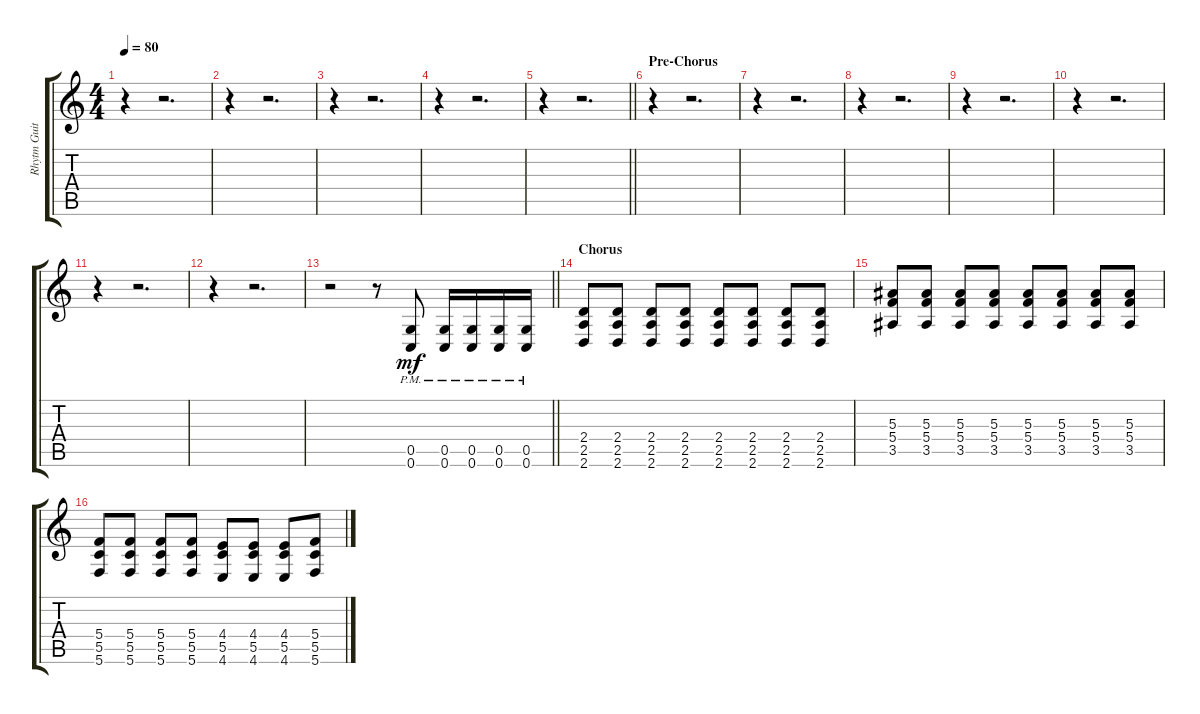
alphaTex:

\track ("Rhytm Guitar 2" "Rhytm Guit") {instrument distortionguitar}
\staff {score tabs}
\tuning (D4 A3 F3 C3 G2 C2) {hide}
\ts (4 4)
\tempo 80
\clef g2
\ks c
r.4{dy mf} r.2{d} |
r.4 r.2{d} |
r.4 r.2{d} |
r.4 r.2{d} |
\barLineRight lightlight
r.4 r.2{d} |
\section ("" "Pre-Chorus")
r.4 r.2{d} |
r.4 r.2{d} |
r.4 r.2{d} |
r.4 r.2{d} |
r.4 r.2{d} |
r.4 r.2{d} |
r.4 r.2{d} |
\barLineRight lightlight
r.2 r.8 (0.5{pm} 0.6{pm}).8 (0.5{pm} 0.6{pm}).16 (0.5{pm} 0.6{pm}).16 (0.5{pm} 0.6{pm}).16 (0.5{pm} 0.6{pm}).16 |
\section ("" "Chorus")
(2.4 2.5 2.6).8 (2.4 2.5 2.6).8 (2.4 2.5 2.6).8 (2.4 2.5 2.6).8 (2.4 2.5 2.6).8 (2.4 2.5 2.6).8 (2.4 2.5 2.6).8 (2.4 2.5 2.6).8 |
(5.3 5.4 3.5).8 (5.3 5.4 3.5).8 (5.3 5.4 3.5).8 (5.3 5.4 3.5).8 (5.3 5.4 3.5).8 (5.3 5.4 3.5).8 (5.3 5.4 3.5).8 (5.3 5.4 3.5).8 |
(5.4 5.5 5.6).8 (5.4 5.5 5.6).8 (5.4 5.5 5.6).8 (5.4 5.5 5.6).8 (4.4 5.5 4.6).8 (4.4 5.5 4.6).8 (4.4 5.5 4.6).8 (5.4 5.5 5.6).8
